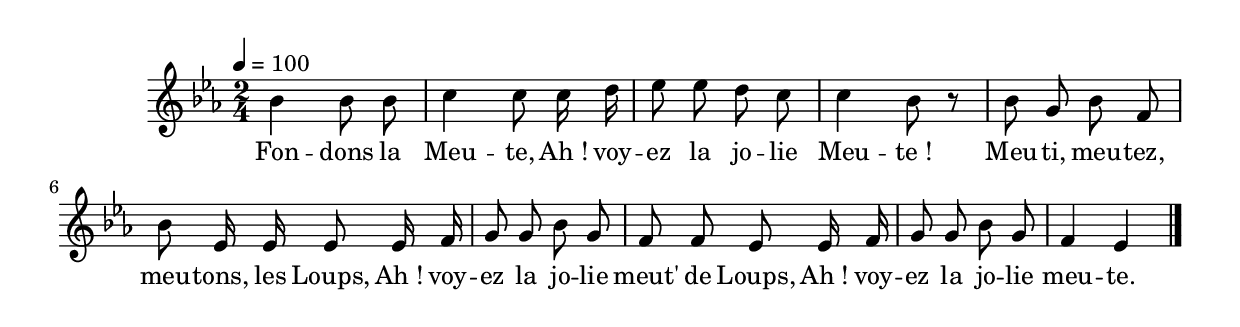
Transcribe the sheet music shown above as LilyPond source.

\version "2.12.1"
\language "français"

\header {
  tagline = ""
  composer = ""
}                                        

MetriqueArmure = {
  \tempo 4=100
  \time 2/4
  \key mib \major
}

italique = { \override Score . LyricText #'font-shape = #'italic }

roman = { \override Score . LyricText #'font-shape = #'roman }

MusiqueTheme = \relative do'' {
	sib4 sib8 sib
	do4 do8 do16 re
	mib8 mib re do
	do4 sib8 r
	sib8 sol sib fa
	sib8 mib,16 mib mib8 mib16 fa
	sol8 sol sib sol
	fa8 fa mib mib16 fa
	sol8 sol sib sol
	fa4 mib \bar "|."
}

Paroles = \lyricmode {
	Fon -- dons la Meu -- te,
	Ah_! voy -- ez la jo -- lie Meu -- te_!
	Meu -- ti, meu -- tez, meu -- tons, les Loups,
	Ah_! voy -- ez la jo -- lie meut' de Loups,
	Ah_! voy -- ez la jo -- lie meu -- te.
}

\score{
    \new Staff <<
      \set Staff.midiInstrument = "flute"
      \new Voice = "theme" {
	\autoBeamOff
	\MetriqueArmure
	\MusiqueTheme
      }
      \new Lyrics \lyricsto theme {
	\Paroles
      }                       
    >>
\layout{}
\midi{}
}
